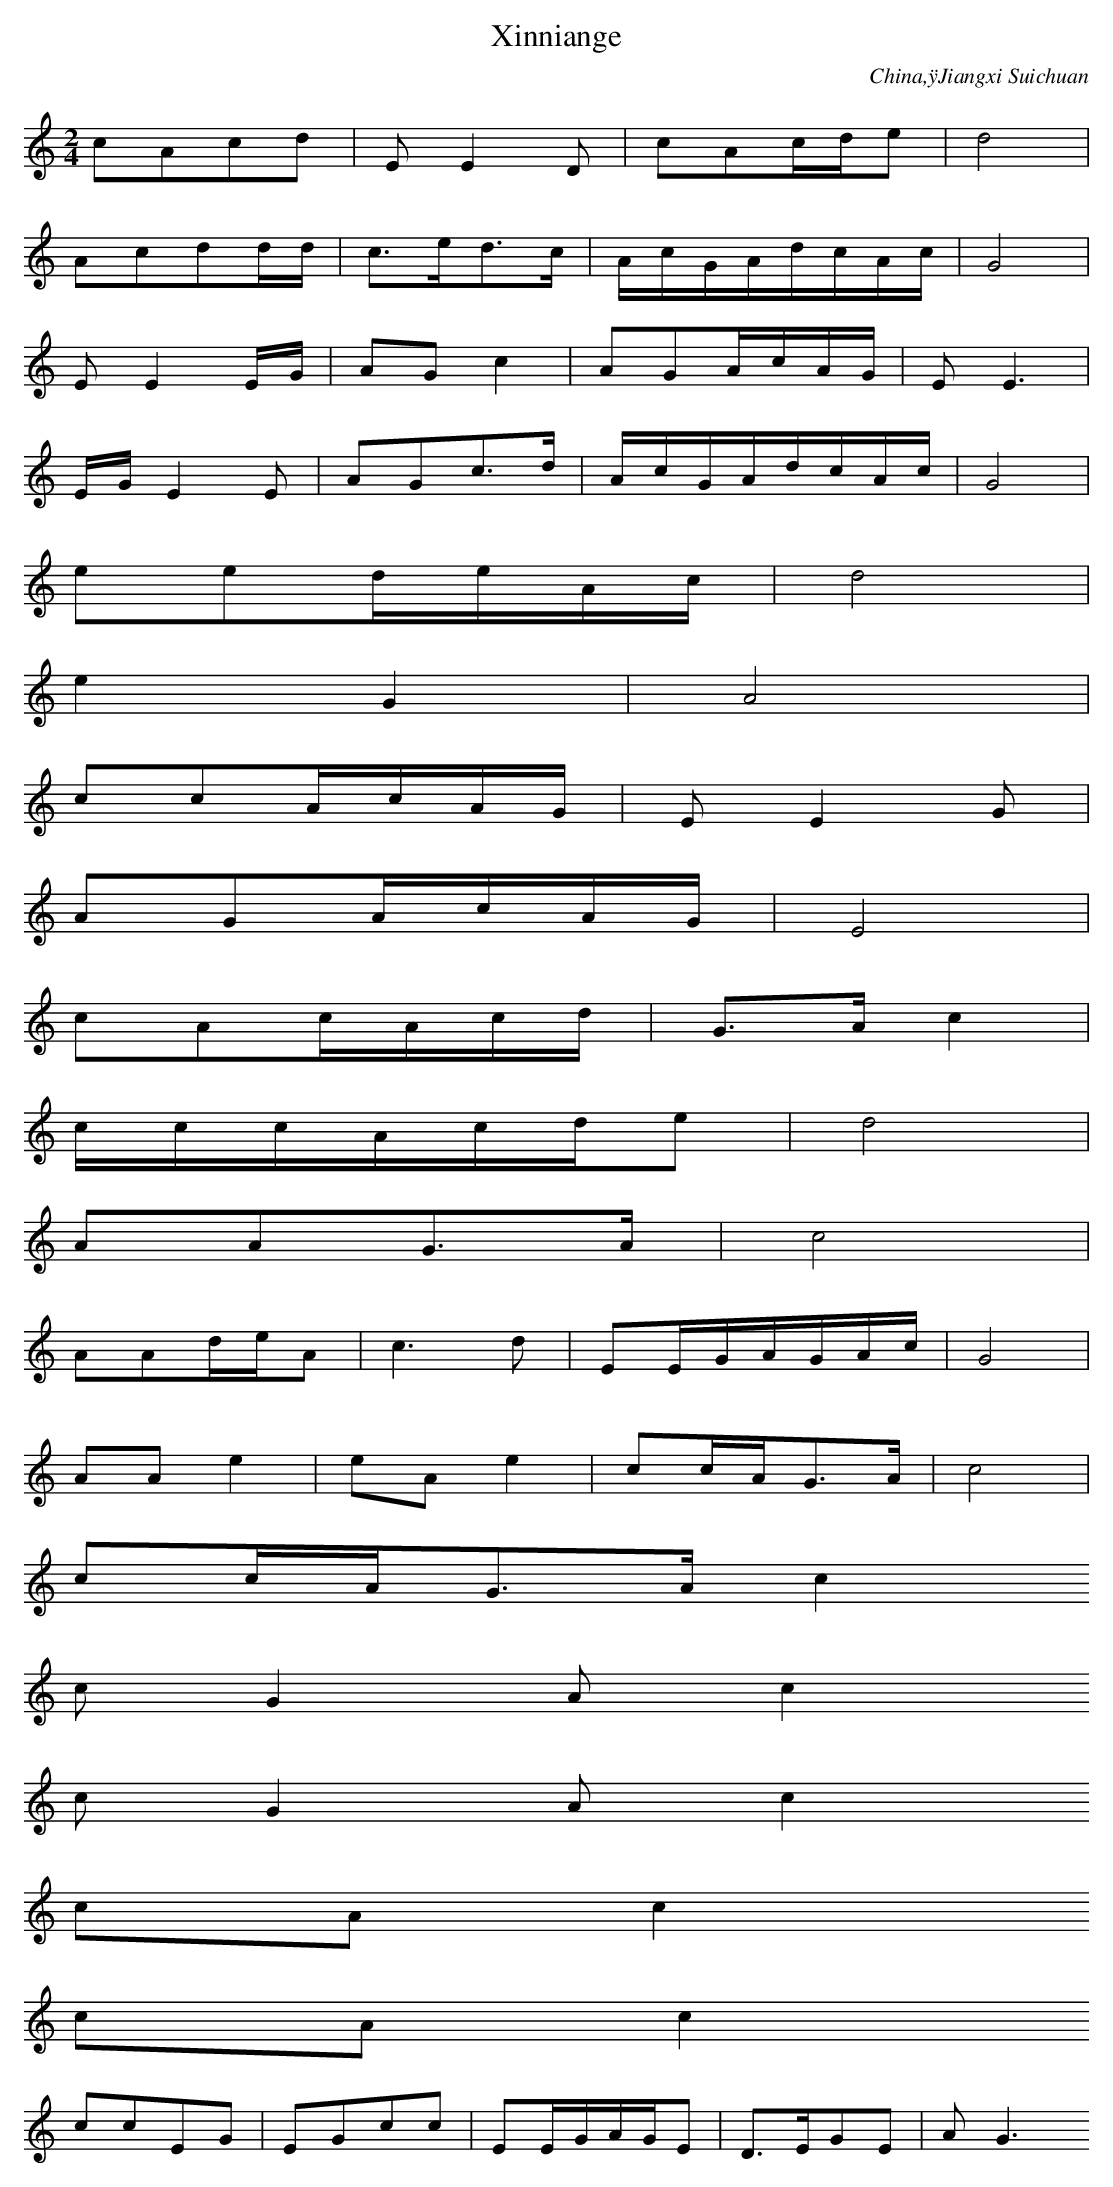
X:1
T: Xinniange
O: China,ÿJiangxi Suichuan
M: 2/4
L: 1/16
K: C
c2A2c2d2 | E2E4D2 | c2A2cde2 | d8 |
A2c2d2dd | c3ed3c | AcGAdcAc | G8 |
E2E4EG | A2G2c4 | A2G2AcAG | E2E6 |
EGE4E2 | A2G2c3d | AcGAdcAc | G8 |
e2e2deAc | d8 |
e4G4 | A8 |
c2c2AcAG | E2E4G2 |
A2G2AcAG | E8 |
c2A2cAcd | G3Ac4 |
cccAcde2 | d8 |
A2A2G3A | c8 |
A2A2deA2 | c6d2 | E2EGAGAc | G8 |
A2A2e4 | e2A2e4 | c2cAG3A | c8 |
c2cAG3Ac4
c2G4A2c4
c2G4A2c4
c2A2c4
c2A2c4
c2c2E2G2 | E2G2c2c2 | E2EGAGE2 | D3EG2E2 | A2G6
